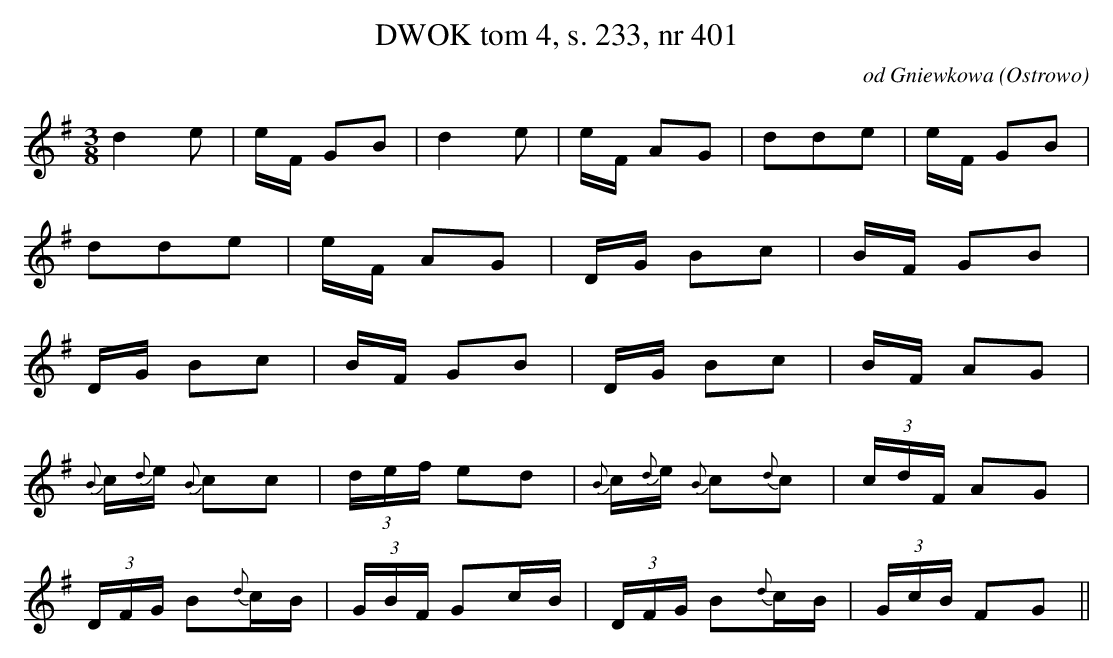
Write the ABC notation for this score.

X:1
T: DWOK tom 4, s. 233, nr 401
O: od Gniewkowa (Ostrowo)
L: 1/16
M: 3/8
K: G
d4e2 | eF G2B2 | d4 e2 | eF A2G2 | d2d2e2 | eF G2B2 |
d2d2e2 | eF A2G2 | DG B2c2 | BF G2B2 |
DG B2c2  | BF G2B2 | DG B2c2 | BF A2G2 |
{B}c{d}e {B}c2c2 | (3def e2d2 |{B}c{d}e {B}c2{d}c2  | (3cdF A2G2 |
(3DFG B2{d}cB | (3GBF G2cB | (3DFG B2{d}cB | (3GcB F2G2||
